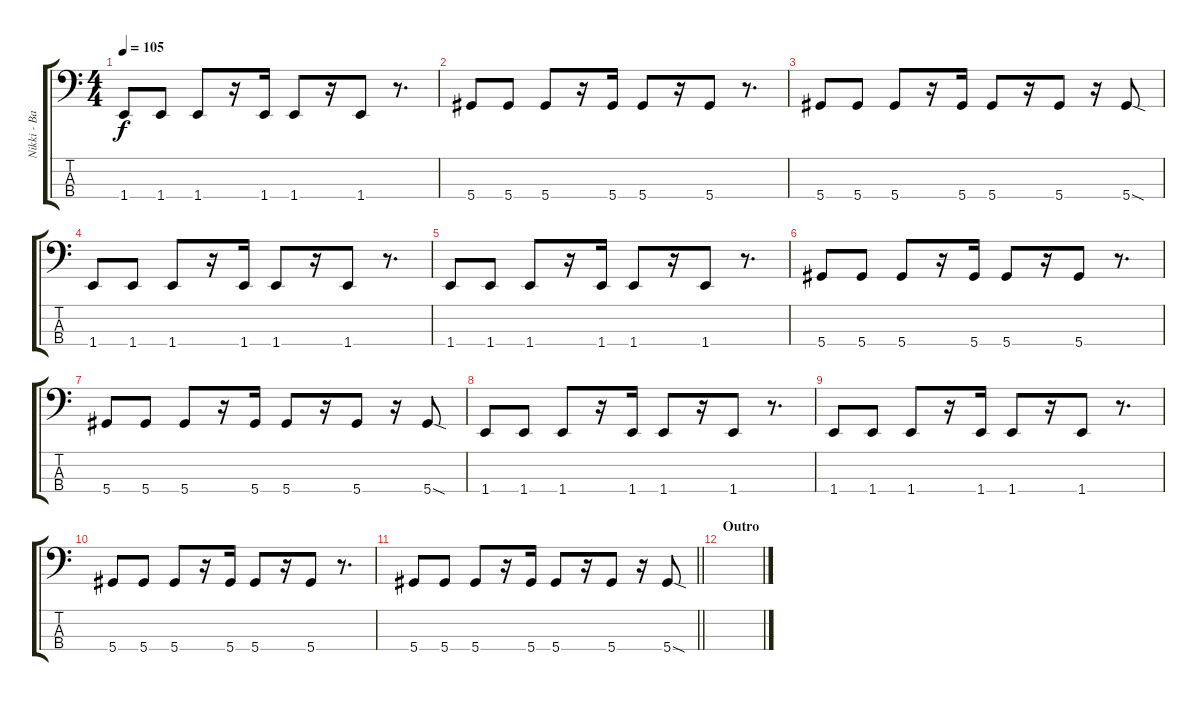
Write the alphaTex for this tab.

\track ("Nikki - Bass" "Nikki - Ba") {instrument electricbassfinger}
\staff {score tabs}
\tuning (Gb2 Db2 Ab1 Eb1) {hide}
\ts (4 4)
\tempo 105
\clef f4
\ks c
1.4.8{dy f} 1.4.8 1.4.8 r.16 1.4.16 1.4.8 r.16 1.4.8 r.8{d} |
5.4.8 5.4.8 5.4.8 r.16 5.4.16 5.4.8 r.16 5.4.8 r.8{d} |
5.4.8 5.4.8 5.4.8 r.16 5.4.16 5.4.8 r.16 5.4.8 r.16 5.4{sod}.8 |
1.4.8 1.4.8 1.4.8 r.16 1.4.16 1.4.8 r.16 1.4.8 r.8{d} |
1.4.8 1.4.8 1.4.8 r.16 1.4.16 1.4.8 r.16 1.4.8 r.8{d} |
5.4.8 5.4.8 5.4.8 r.16 5.4.16 5.4.8 r.16 5.4.8 r.8{d} |
5.4.8 5.4.8 5.4.8 r.16 5.4.16 5.4.8 r.16 5.4.8 r.16 5.4{sod}.8 |
1.4.8 1.4.8 1.4.8 r.16 1.4.16 1.4.8 r.16 1.4.8 r.8{d} |
1.4.8 1.4.8 1.4.8 r.16 1.4.16 1.4.8 r.16 1.4.8 r.8{d} |
5.4.8 5.4.8 5.4.8 r.16 5.4.16 5.4.8 r.16 5.4.8 r.8{d} |
\barLineRight lightlight
5.4.8 5.4.8 5.4.8 r.16 5.4.16 5.4.8 r.16 5.4.8 r.16 5.4{sod}.8 |
\section ("" "Outro")
